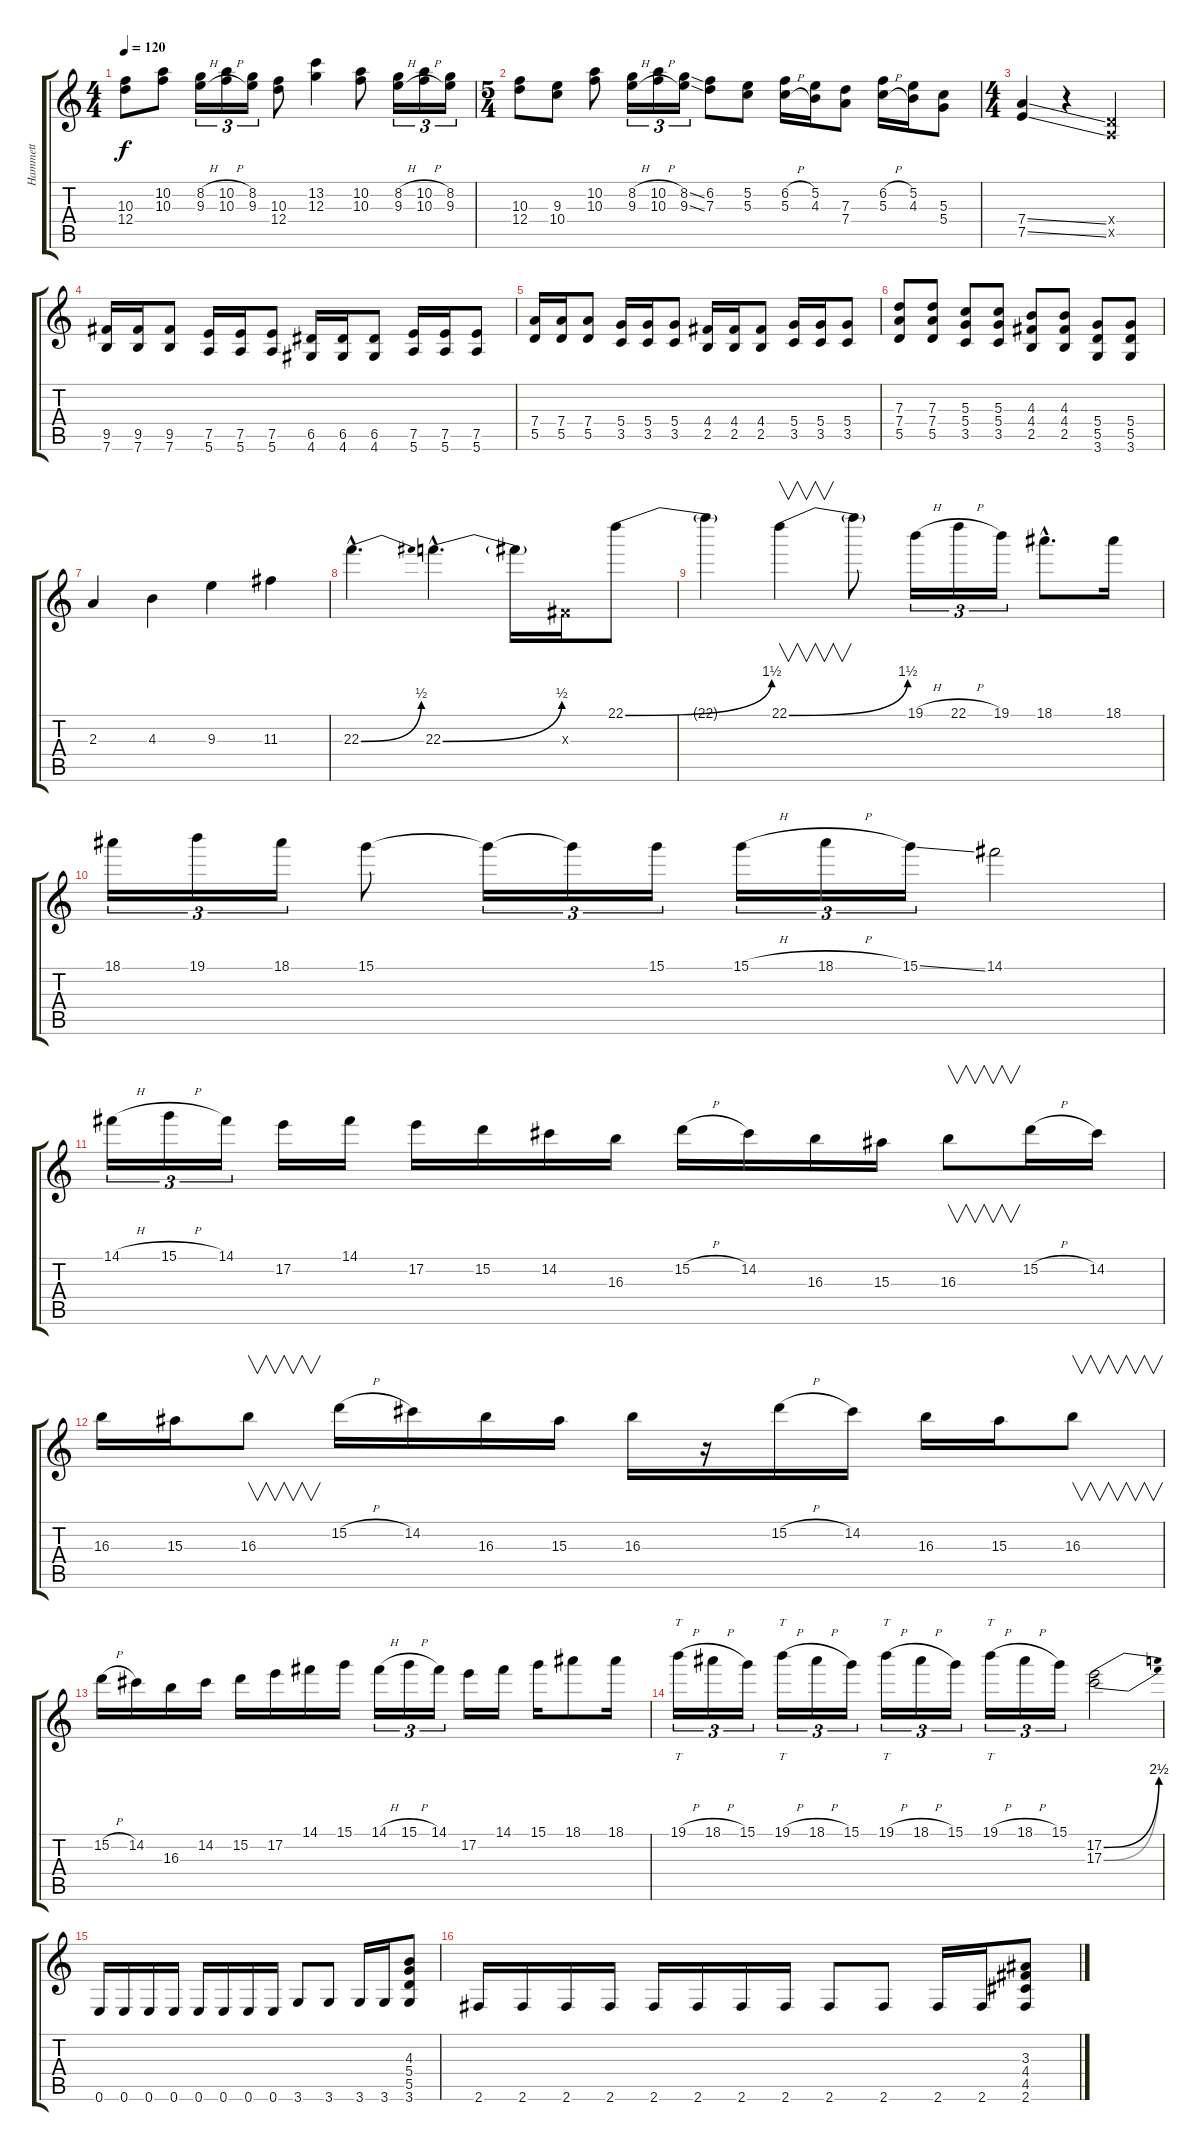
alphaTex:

\track ("Hammett" "Hammett") {instrument distortionguitar}
\staff {score tabs}
\tuning (E4 B3 G3 D3 A2 E2) {hide}
\ts (4 4)
\tempo 120
\clef g2
\ks c
(10.3 12.4).8{dy f} (10.2 10.3).8 (8.2{h} 9.3{h}).16{tu (3 2)} (10.2{h} 10.3{h}).16{tu (3 2)} (8.2 9.3).16{tu (3 2)} (10.3 12.4).8 (13.2 12.3).4 (10.2 10.3).8 (8.2{h} 9.3{h}).16{tu (3 2)} (10.2{h} 10.3{h}).16{tu (3 2)} (8.2 9.3).16{tu (3 2)} |
\ts (5 4)
(10.3 12.4).8 (9.3 10.4).8 (10.2 10.3).8 (8.2{h} 9.3{h}).16{tu (3 2)} (10.2{h} 10.3{h}).16{tu (3 2)} (8.2{ss} 9.3{ss}).16{tu (3 2)} (6.2 7.3).8 (5.2 5.3).8 (6.2{h} 5.3{h}).16 (5.2 4.3).16 (7.3 7.4).8 (6.2{h} 5.3{h}).16 (5.2 4.3).16 (5.3 5.4).8 |
\ts (4 4)
(7.4{ss} 7.5{ss}).4 r.4 (0.4{x} 0.5{x}).2 |
(9.5 7.6).16 (9.5 7.6).16 (9.5 7.6).8 (7.5 5.6).16 (7.5 5.6).16 (7.5 5.6).8 (6.5 4.6).16 (6.5 4.6).16 (6.5 4.6).8 (7.5 5.6).16 (7.5 5.6).16 (7.5 5.6).8 |
(7.4 5.5).16 (7.4 5.5).16 (7.4 5.5).8 (5.4 3.5).16 (5.4 3.5).16 (5.4 3.5).8 (4.4 2.5).16 (4.4 2.5).16 (4.4 2.5).8 (5.4 3.5).16 (5.4 3.5).16 (5.4 3.5).8 |
(7.3 7.4 5.5).8 (7.3 7.4 5.5).8 (5.3 5.4 3.5).8 (5.3 5.4 3.5).8 (4.3 4.4 2.5).8 (4.3 4.4 2.5).8 (5.4 5.5 3.6).8 (5.4 5.5 3.6).8 |
2.3.4 4.3.4 9.3.4 11.3.4 |
22.3{be (bend 0 0 60 2) hac}.4{d} 22.3{be (bend 0 0 60 2) hac}.4{d} 22.3{t}.16 -1.3{x}.16 22.1{be (bend 0 0 60 6)}.8 |
22.1{t}.4 22.1{be (bend 0 0 60 6)}.4{v} 22.1{t}.8 19.1{h}.16{tu (3 2)} 22.1{h}.16{tu (3 2)} 19.1.16{tu (3 2)} 18.1{hac}.8{d} 18.1.16 |
18.1.16{tu (3 2)} 19.1.16{tu (3 2)} 18.1.16{tu (3 2)} 15.1.8 15.1{t}.16{tu (3 2)} 15.1{t}.16{tu (3 2)} 15.1.16{tu (3 2)} 15.1{h}.16{tu (3 2)} 18.1{h}.16{tu (3 2)} 15.1{ss}.16{tu (3 2)} 14.1.2 |
14.1{h}.16{tu (3 2)} 15.1{h}.16{tu (3 2)} 14.1.16{tu (3 2)} 17.2.16 14.1.16 17.2.16 15.2.16 14.2.16 16.3.16 15.2{h}.16 14.2.16 16.3.16 15.3.16 16.3.8{v} 15.2{h}.16 14.2.16 |
16.3.16 15.3.16 16.3.8{v} 15.2{h}.16 14.2.16 16.3.16 15.3.16 16.3.16 r.16 15.2{h}.16 14.2.16 16.3.16 15.3.16 16.3.8{v} |
15.2{h}.16 14.2.16 16.3.16 14.2.16 15.2.16 17.2.16 14.1.16 15.1.16 14.1{h}.16{tu (3 2)} 15.1{h}.16{tu (3 2)} 14.1.16{tu (3 2)} 17.2.16 14.1.16 15.1.16 18.1.8 18.1.16 |
19.1{h}.16{tt tu (3 2)} 18.1{h}.16{tu (3 2)} 15.1.16{tu (3 2)} 19.1{h}.16{tt tu (3 2)} 18.1{h}.16{tu (3 2)} 15.1.16{tu (3 2)} 19.1{h}.16{tt tu (3 2)} 18.1{h}.16{tu (3 2)} 15.1.16{tu (3 2)} 19.1{h}.16{tt tu (3 2)} 18.1{h}.16{tu (3 2)} 15.1.16{tu (3 2)} (17.2{be (bend 0 0 60 10)} 17.3{be (bend 0 0 60 10)}).2 |
0.6.16{volume 14} 0.6.16 0.6.16 0.6.16 0.6.16 0.6.16 0.6.16 0.6.16 3.6.8 3.6.8 3.6.16 3.6.16 (4.3 5.4 5.5 3.6).8 |
2.6.16 2.6.16 2.6.16 2.6.16 2.6.16 2.6.16 2.6.16 2.6.16 2.6.8 2.6.8 2.6.16 2.6.16 (3.3 4.4 4.5 2.6).8
